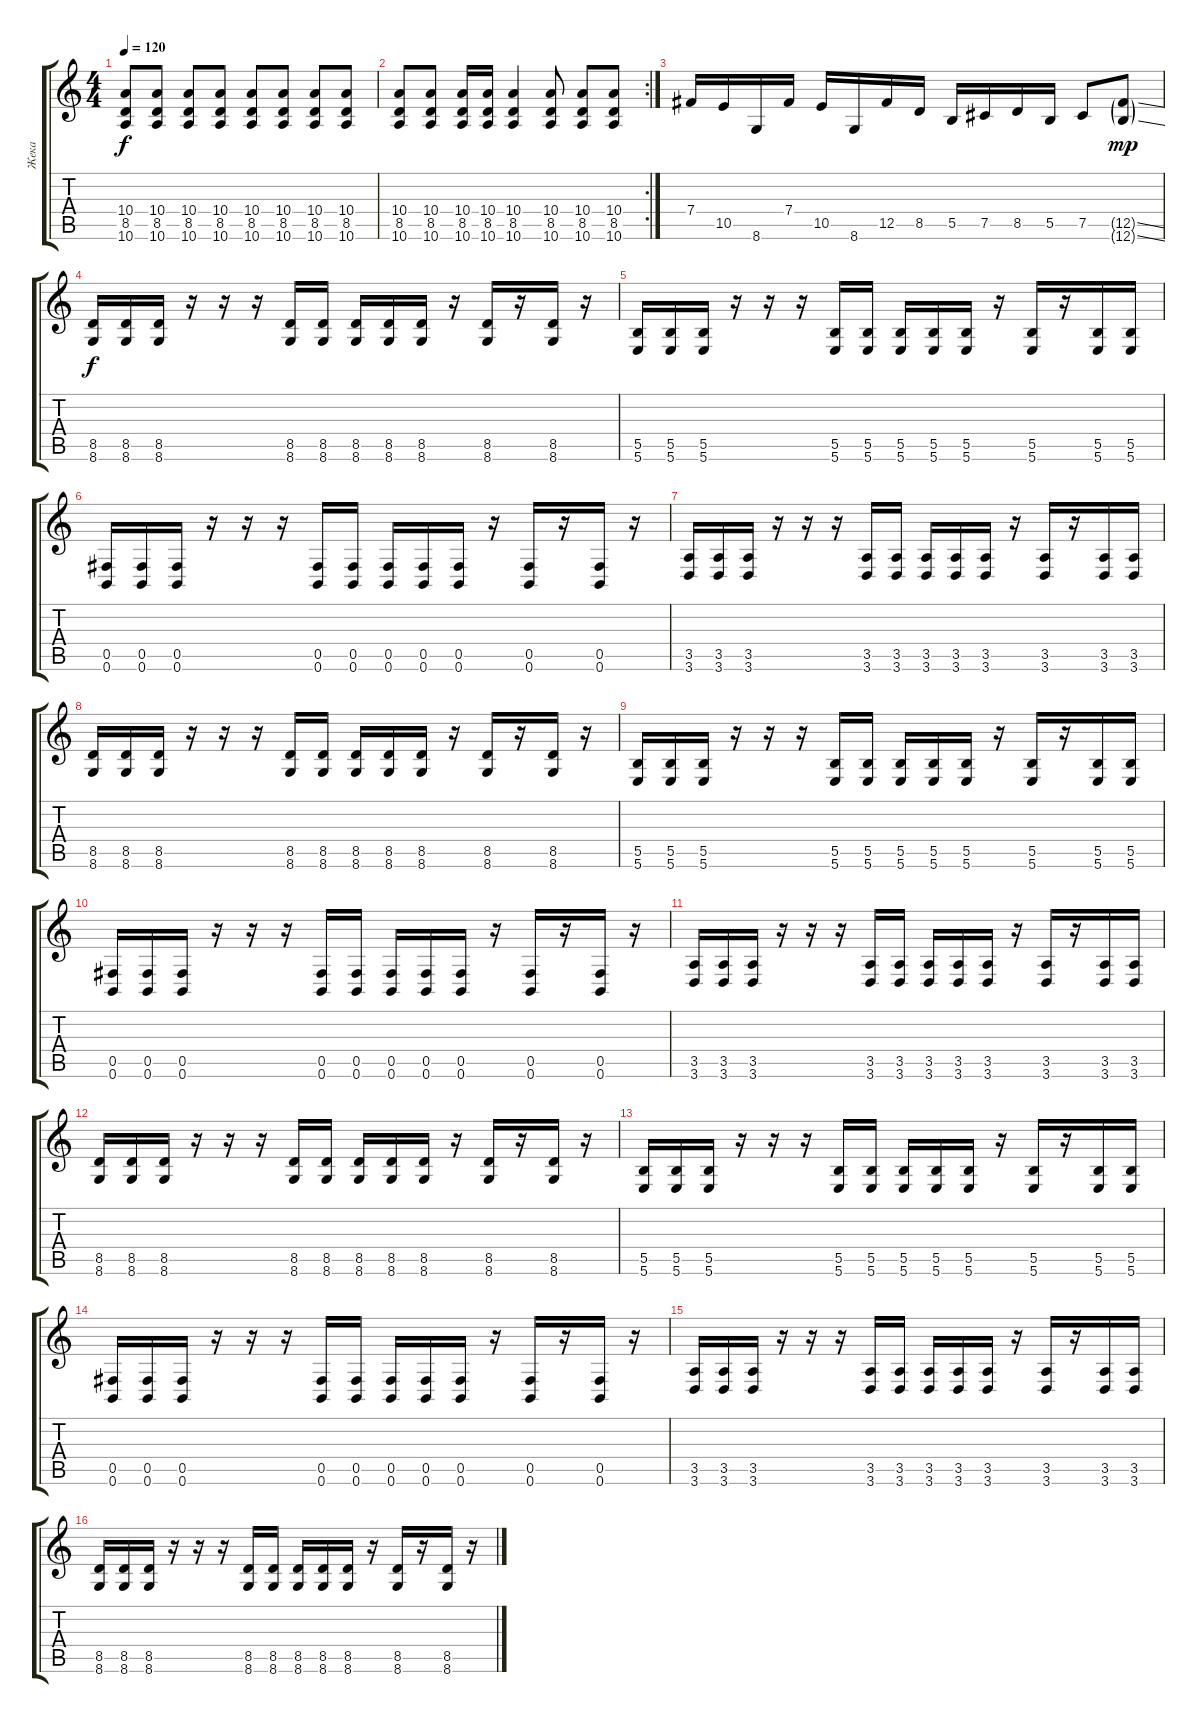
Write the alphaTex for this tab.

\track ("Жека" "Жека") {instrument distortionguitar}
\staff {score tabs}
\tuning (Db4 Ab3 E3 B2 Gb2 B1) {hide}
\ts (4 4)
\tempo 120
\clef g2
\ks c
(10.4 8.5 10.6).8{dy f} (10.4 8.5 10.6).8 (10.4 8.5 10.6).8 (10.4 8.5 10.6).8 (10.4 8.5 10.6).8 (10.4 8.5 10.6).8 (10.4 8.5 10.6).8 (10.4 8.5 10.6).8 |
\rc 2
(10.4 8.5 10.6).8 (10.4 8.5 10.6).8 (10.4 8.5 10.6).16 (10.4 8.5 10.6).16 (10.4 8.5 10.6).4 (10.4 8.5 10.6).8 (10.4 8.5 10.6).8 (10.4 8.5 10.6).8 |
7.4.16 10.5.16 8.6.16 7.4.16 10.5.16 8.6.16 12.5.16 8.5.16 5.5.16 7.5.16 8.5.16 5.5.16 7.5.8 (12.5{ss g} 12.6{ss g}).8{dy mp} |
(8.5 8.6).16{dy f} (8.5 8.6).16 (8.5 8.6).16 r.16 r.16 r.16 (8.5 8.6).16 (8.5 8.6).16 (8.5 8.6).16 (8.5 8.6).16 (8.5 8.6).16 r.16 (8.5 8.6).16 r.16 (8.5 8.6).16 r.16 |
(5.5 5.6).16 (5.5 5.6).16 (5.5 5.6).16 r.16 r.16 r.16 (5.5 5.6).16 (5.5 5.6).16 (5.5 5.6).16 (5.5 5.6).16 (5.5 5.6).16 r.16 (5.5 5.6).16 r.16 (5.5 5.6).16 (5.5 5.6).16 |
(0.5 0.6).16 (0.5 0.6).16 (0.5 0.6).16 r.16 r.16 r.16 (0.5 0.6).16 (0.5 0.6).16 (0.5 0.6).16 (0.5 0.6).16 (0.5 0.6).16 r.16 (0.5 0.6).16 r.16 (0.5 0.6).16 r.16 |
(3.5 3.6).16 (3.5 3.6).16 (3.5 3.6).16 r.16 r.16 r.16 (3.5 3.6).16 (3.5 3.6).16 (3.5 3.6).16 (3.5 3.6).16 (3.5 3.6).16 r.16 (3.5 3.6).16 r.16 (3.5 3.6).16 (3.5 3.6).16 |
(8.5 8.6).16 (8.5 8.6).16 (8.5 8.6).16 r.16 r.16 r.16 (8.5 8.6).16 (8.5 8.6).16 (8.5 8.6).16 (8.5 8.6).16 (8.5 8.6).16 r.16 (8.5 8.6).16 r.16 (8.5 8.6).16 r.16 |
(5.5 5.6).16 (5.5 5.6).16 (5.5 5.6).16 r.16 r.16 r.16 (5.5 5.6).16 (5.5 5.6).16 (5.5 5.6).16 (5.5 5.6).16 (5.5 5.6).16 r.16 (5.5 5.6).16 r.16 (5.5 5.6).16 (5.5 5.6).16 |
(0.5 0.6).16 (0.5 0.6).16 (0.5 0.6).16 r.16 r.16 r.16 (0.5 0.6).16 (0.5 0.6).16 (0.5 0.6).16 (0.5 0.6).16 (0.5 0.6).16 r.16 (0.5 0.6).16 r.16 (0.5 0.6).16 r.16 |
(3.5 3.6).16 (3.5 3.6).16 (3.5 3.6).16 r.16 r.16 r.16 (3.5 3.6).16 (3.5 3.6).16 (3.5 3.6).16 (3.5 3.6).16 (3.5 3.6).16 r.16 (3.5 3.6).16 r.16 (3.5 3.6).16 (3.5 3.6).16 |
(8.5 8.6).16 (8.5 8.6).16 (8.5 8.6).16 r.16 r.16 r.16 (8.5 8.6).16 (8.5 8.6).16 (8.5 8.6).16 (8.5 8.6).16 (8.5 8.6).16 r.16 (8.5 8.6).16 r.16 (8.5 8.6).16 r.16 |
(5.5 5.6).16 (5.5 5.6).16 (5.5 5.6).16 r.16 r.16 r.16 (5.5 5.6).16 (5.5 5.6).16 (5.5 5.6).16 (5.5 5.6).16 (5.5 5.6).16 r.16 (5.5 5.6).16 r.16 (5.5 5.6).16 (5.5 5.6).16 |
(0.5 0.6).16 (0.5 0.6).16 (0.5 0.6).16 r.16 r.16 r.16 (0.5 0.6).16 (0.5 0.6).16 (0.5 0.6).16 (0.5 0.6).16 (0.5 0.6).16 r.16 (0.5 0.6).16 r.16 (0.5 0.6).16 r.16 |
(3.5 3.6).16 (3.5 3.6).16 (3.5 3.6).16 r.16 r.16 r.16 (3.5 3.6).16 (3.5 3.6).16 (3.5 3.6).16 (3.5 3.6).16 (3.5 3.6).16 r.16 (3.5 3.6).16 r.16 (3.5 3.6).16 (3.5 3.6).16 |
(8.5 8.6).16 (8.5 8.6).16 (8.5 8.6).16 r.16 r.16 r.16 (8.5 8.6).16 (8.5 8.6).16 (8.5 8.6).16 (8.5 8.6).16 (8.5 8.6).16 r.16 (8.5 8.6).16 r.16 (8.5 8.6).16 r.16
